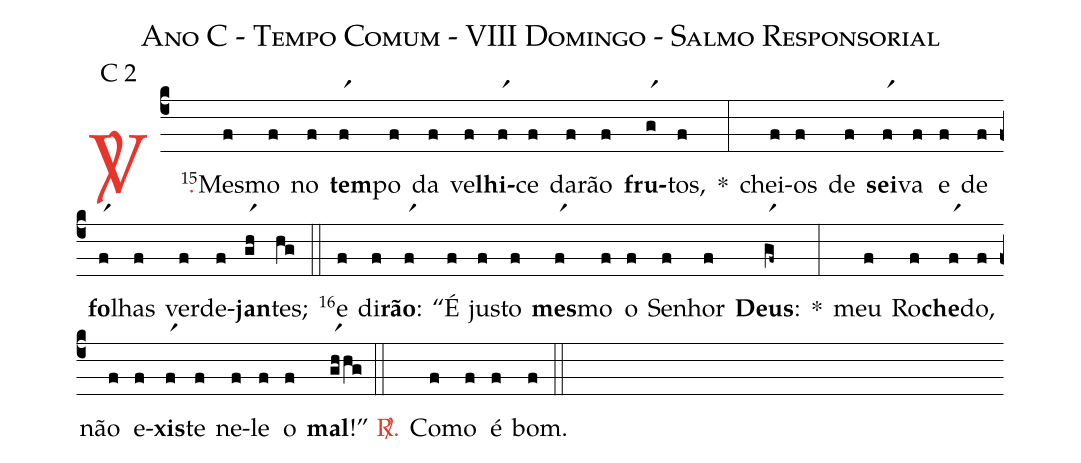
name: Ano C - Tempo Comum - VIII Domingo - Salmo Responsorial;
mode: C 2;
%%
(c4)

<c><sp>V/</sp>.</c>() <v>\VSup{15}</v>Mes(f)mo(f) no(f) <b>tem</b>(fr1)po(f) da(f) ve(f)<b>lhi</b>(fr1)ce(f) da(f)rão(f) <b>fru</b>(gr1)tos,(f) *(:)
chei(f)os(f) de(f) <b>sei</b>(fr1)va(f) e(f) de(f) <b>fo</b>(fr1)lhas(f) ver(f)de(f)<b>jan</b>(gr1h)tes;(hg)

(::)

<v>\VSup{16}</v>e(f) di(f)<b>rão</b>:(fr1) ``É(f) jus(f)to(f) <b>mes</b>(fr1)mo(f) o(f) Se(f)nhor(f) <b>Deus</b>:(gr1f~) *(:)
meu(f) Ro(f)<b>che</b>(fr1)do,(f) não(f) e(f)<b>xis</b>(fr1)te(f) ne(f)le(f) o(f) <b>mal</b>!''(gr1hhg)

(::)

<c><sp>R/</sp>.</c>() Co(f)mo(f) é(f) bom.(f)

(::)
